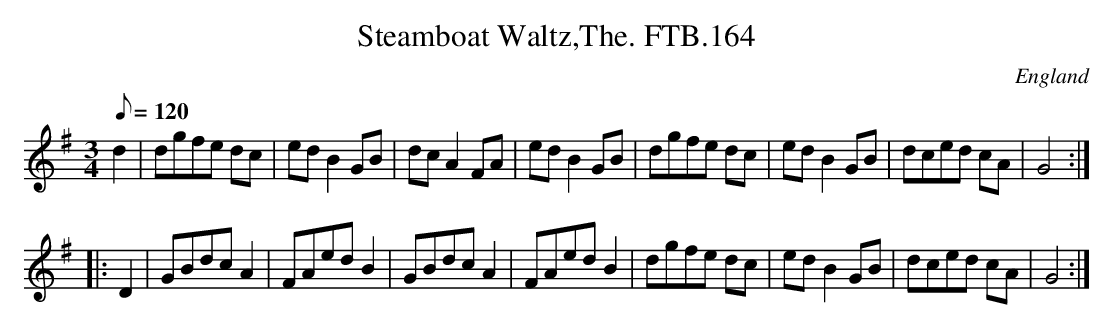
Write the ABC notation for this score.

X:1
T:Steamboat Waltz,The. FTB.164
M:3/4
L:1/8
Q:120
O:England
K:G major
d2|dgfe dc|edB2GB|dcA2FA|edB2GB|dgfe dc|edB2GB|dced cA|G4:|
|:D2|GBdcA2|FAedB2|GBdcA2|FAedB2|dgfe dc|edB2GB|dced cA|G4:|
